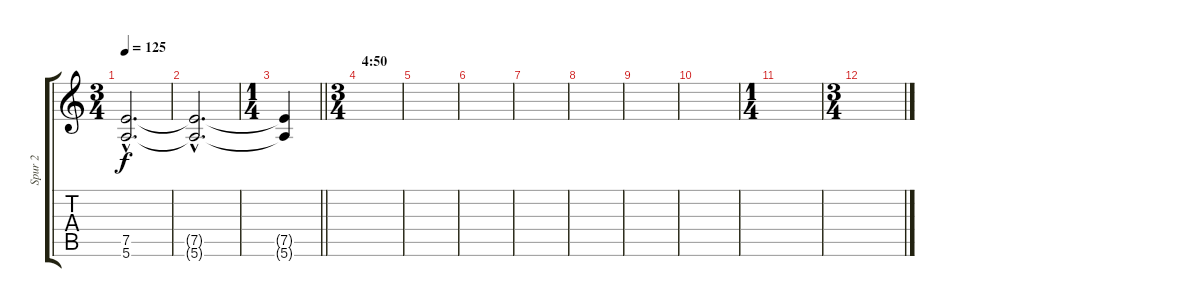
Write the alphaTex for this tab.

\track ("Spur 2" "Spur 2") {instrument distortionguitar}
\staff {score tabs}
\tuning (E4 B3 G3 D3 A2 E2) {hide}
\ts (3 4)
\tempo 125
\clef g2
\ks c
(7.5{hac t} 5.6{hac t}).2{d dy f} |
(7.5{hac t} 5.6{hac t}).2{d} |
\ts (1 4)
\barLineRight lightlight
(7.5{t} 5.6{t}).4 |
\ts (3 4)
\section ("" "4:50")
|
|
|
|
|
|
|
\ts (1 4)
|
\ts (3 4)
